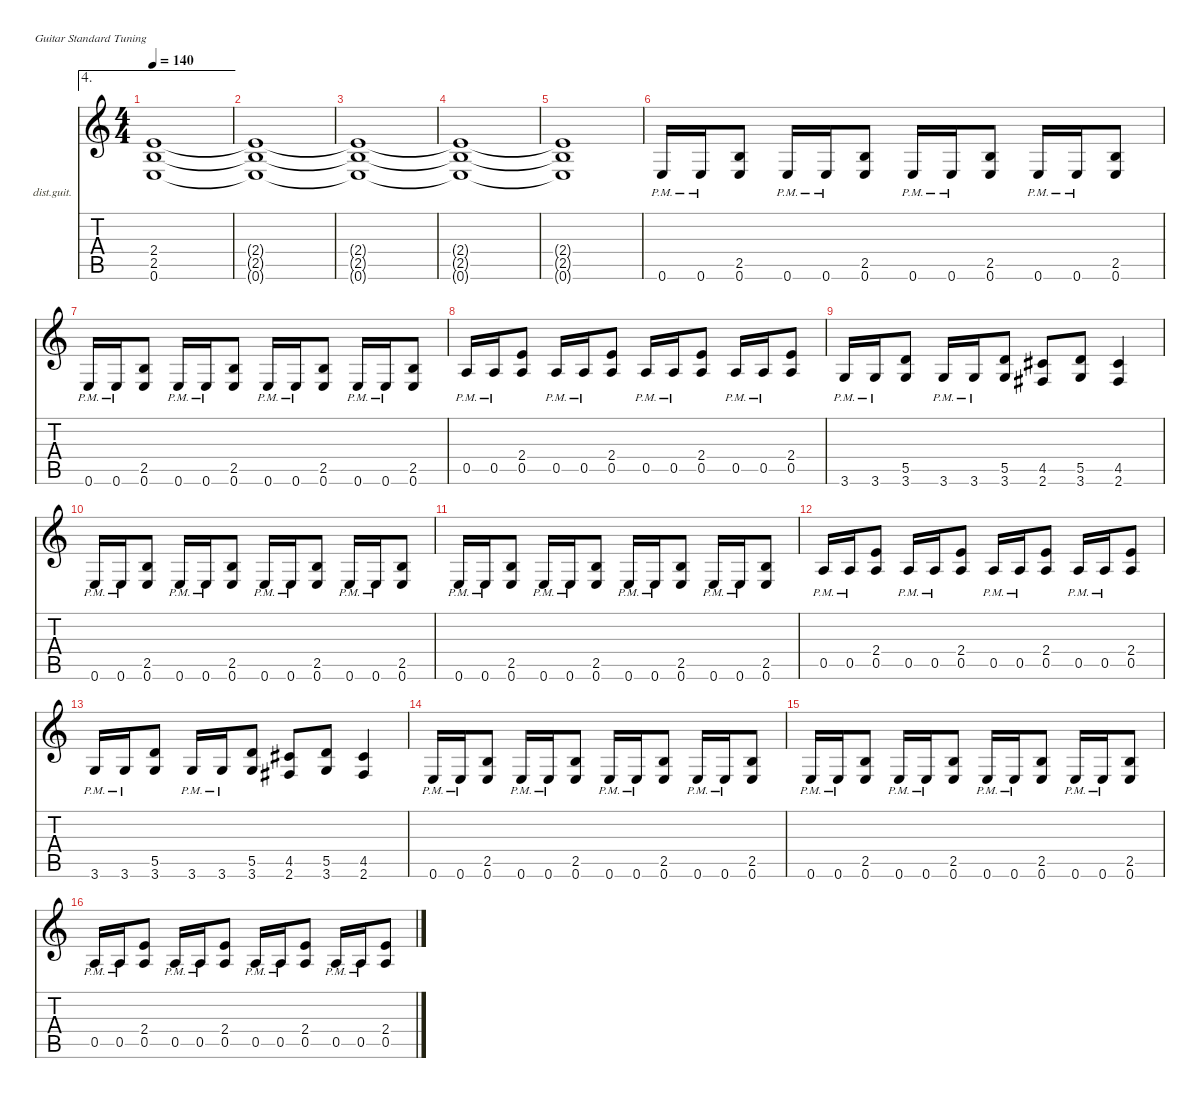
\defaultSystemsLayout 4
\hideDynamics
\bracketExtendMode nobrackets
\firstSystemTrackNameOrientation horizontal
\otherSystemsTrackNameOrientation horizontal
\track ("Rythm Guitar" "dist.guit.") {instrument distortionguitar}
\staff {score tabs}
\tuning (E4 B3 G3 D3 A2 E2)
\ae 4
\ts (4 4)
\tempo 140
\clef g2
\ks c
(2.5 2.4 0.6).1{dy mf} |
(0.6{t} 2.5{t} 2.4{t}).1 |
(0.6{t} 2.5{t} 2.4{t}).1 |
(0.6{t} 2.5{t} 2.4{t}).1 |
(2.4{t} 2.5{t} 0.6{t}).1 |
0.6{pm}.16 0.6{pm}.16 (0.6 2.5).8 0.6{pm}.16 0.6{pm}.16 (0.6 2.5).8 0.6{pm}.16 0.6{pm}.16 (0.6 2.5).8 0.6{pm}.16 0.6{pm}.16 (0.6 2.5).8 |
0.6{pm}.16 0.6{pm}.16 (0.6 2.5).8 0.6{pm}.16 0.6{pm}.16 (0.6 2.5).8 0.6{pm}.16 0.6{pm}.16 (0.6 2.5).8 0.6{pm}.16 0.6{pm}.16 (0.6 2.5).8 |
0.5{pm}.16 0.5{pm}.16 (0.5 2.4).8 0.5{pm}.16 0.5{pm}.16 (0.5 2.4).8 0.5{pm}.16 0.5{pm}.16 (0.5 2.4).8 0.5{pm}.16 0.5{pm}.16 (0.5 2.4).8 |
3.6{pm}.16 3.6{pm}.16 (3.6 5.5).8 3.6{pm}.16 3.6{pm}.16 (3.6 5.5).8 (2.6{acc #} 4.5{acc #}).8 (3.6 5.5).8 (2.6{acc #} 4.5{acc #}).4 |
0.6{pm}.16 0.6{pm}.16 (0.6 2.5).8 0.6{pm}.16 0.6{pm}.16 (0.6 2.5).8 0.6{pm}.16 0.6{pm}.16 (0.6 2.5).8 0.6{pm}.16 0.6{pm}.16 (0.6 2.5).8 |
0.6{pm}.16 0.6{pm}.16 (0.6 2.5).8 0.6{pm}.16 0.6{pm}.16 (0.6 2.5).8 0.6{pm}.16 0.6{pm}.16 (0.6 2.5).8 0.6{pm}.16 0.6{pm}.16 (0.6 2.5).8 |
0.5{pm}.16 0.5{pm}.16 (0.5 2.4).8 0.5{pm}.16 0.5{pm}.16 (0.5 2.4).8 0.5{pm}.16 0.5{pm}.16 (0.5 2.4).8 0.5{pm}.16 0.5{pm}.16 (0.5 2.4).8 |
3.6{pm}.16 3.6{pm}.16 (3.6 5.5).8 3.6{pm}.16 3.6{pm}.16 (3.6 5.5).8 (2.6{acc #} 4.5{acc #}).8 (3.6 5.5).8 (2.6{acc #} 4.5{acc #}).4 |
0.6{pm}.16 0.6{pm}.16 (0.6 2.5).8 0.6{pm}.16 0.6{pm}.16 (0.6 2.5).8 0.6{pm}.16 0.6{pm}.16 (0.6 2.5).8 0.6{pm}.16 0.6{pm}.16 (0.6 2.5).8 |
0.6{pm}.16 0.6{pm}.16 (0.6 2.5).8 0.6{pm}.16 0.6{pm}.16 (0.6 2.5).8 0.6{pm}.16 0.6{pm}.16 (0.6 2.5).8 0.6{pm}.16 0.6{pm}.16 (0.6 2.5).8 |
0.5{pm}.16 0.5{pm}.16 (0.5 2.4).8 0.5{pm}.16 0.5{pm}.16 (0.5 2.4).8 0.5{pm}.16 0.5{pm}.16 (0.5 2.4).8 0.5{pm}.16 0.5{pm}.16 (0.5 2.4).8
